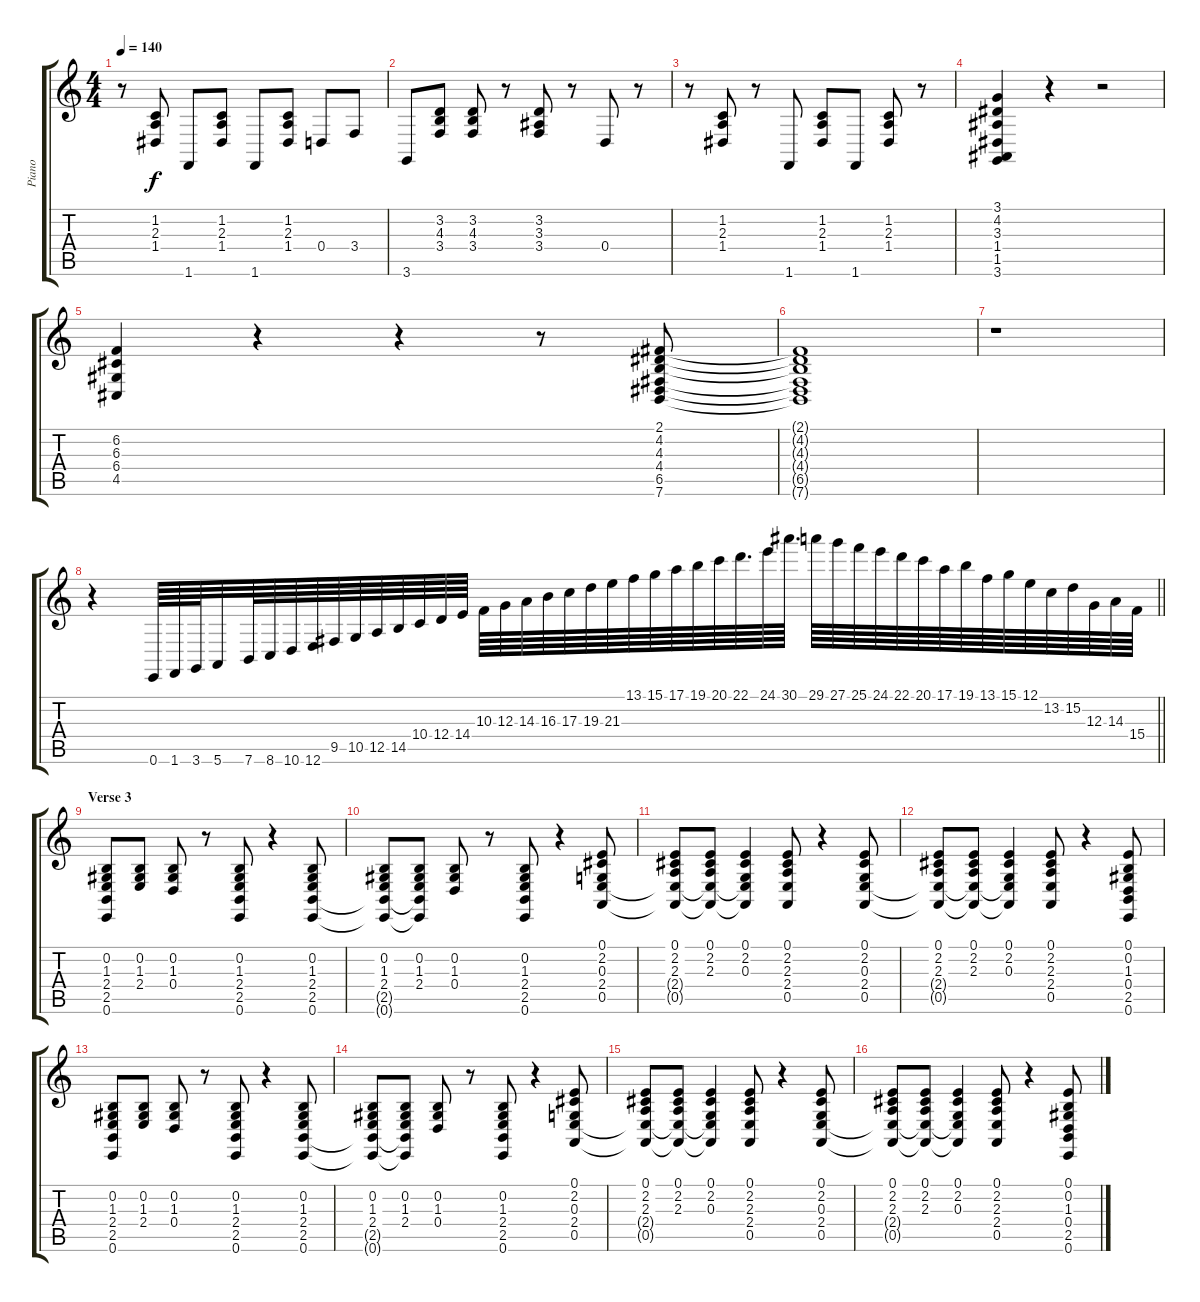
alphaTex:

\track ("Piano" "Piano") {instrument electricgrandpiano}
\staff {score tabs}
\tuning (E4 B3 G3 D3 A2 E2) {hide}
\ts (4 4)
\tempo 140
\clef g2
\ks c
r.8{dy f} (1.2 2.3 1.4).8 1.6.8 (1.2 2.3 1.4).8 1.6.8 (1.2 2.3 1.4).8 0.4.8 3.4.8 |
3.6.8 (3.2 4.3 3.4).8 (3.2 4.3 3.4).8 r.8 (3.2 3.3 3.4).8 r.8 0.4.8 r.8 |
r.8 (1.2 2.3 1.4).8 r.8 1.6.8 (1.2 2.3 1.4).8 1.6.8 (1.2 2.3 1.4).8 r.8 |
(3.1 4.2 3.3 1.4 1.5 3.6).4 r.4 r.2 |
(6.2 6.3 6.4 4.5).4 r.4 r.4 r.8 (2.1 4.2 4.3 4.4 6.5 7.6).8 |
(2.1{t} 4.2{t} 4.3{t} 4.4{t} 6.5{t} 7.6{t}).1 |
r.1 |
\barLineRight lightlight
r.4 0.6.64 1.6.64 3.6.64 5.6.32 7.6.64 8.6.64 10.6.64 12.6.64 9.5.64 10.5.64 12.5.64 14.5.64 10.4.64 12.4.64 14.4.64 10.3.64 12.3.64 14.3.64 16.3.64 17.3.64 19.3.64 21.3.64 13.1.64 15.1.64 17.1.64 19.1.64 20.1.64 22.1.64{d} 24.1.64 30.1.64{d} 29.1.64 27.1.64 25.1.64 24.1.64 22.1.64 20.1.64 17.1.64 19.1.64 13.1.64 15.1.64 12.1.64 13.2.64 15.2.64 12.3.64 14.3.64 15.4.64 |
\section ("" "Verse 3")
(0.2 1.3 2.4 2.5 0.6).8 (0.2 1.3 2.4).8 (0.2 1.3 0.4).8 r.8 (0.2 1.3 2.4 2.5 0.6).8 r.4 (0.2 1.3 2.4 2.5 0.6).8 |
(0.2 1.3 2.4 2.5{t} 0.6{t}).8 (0.2 1.3 2.4 2.5{t} 0.6{t}).8 (0.2 1.3 0.4).8 r.8 (0.2 1.3 2.4 2.5 0.6).8 r.4 (0.1 2.2 0.3 2.4 0.5).8 |
(0.1 2.2 2.3 2.4{t} 0.5{t}).8 (0.1 2.2 2.3 2.4{t} 0.5{t}).8 (0.1 2.2 0.3 2.4{t} 0.5{t}).4 (0.1 2.2 2.3 2.4 0.5).8 r.4 (0.1 2.2 0.3 2.4 0.5).8 |
(0.1 2.2 2.3 2.4{t} 0.5{t}).8 (0.1 2.2 2.3 2.4{t} 0.5{t}).8 (0.1 2.2 0.3 2.4{t} 0.5{t}).4 (0.1 2.2 2.3 2.4 0.5).8 r.4 (0.1 0.2 1.3 0.4 2.5 0.6).8 |
(0.2 1.3 2.4 2.5 0.6).8 (0.2 1.3 2.4).8 (0.2 1.3 0.4).8 r.8 (0.2 1.3 2.4 2.5 0.6).8 r.4 (0.2 1.3 2.4 2.5 0.6).8 |
(0.2 1.3 2.4 2.5{t} 0.6{t}).8 (0.2 1.3 2.4 2.5{t} 0.6{t}).8 (0.2 1.3 0.4).8 r.8 (0.2 1.3 2.4 2.5 0.6).8 r.4 (0.1 2.2 0.3 2.4 0.5).8 |
(0.1 2.2 2.3 2.4{t} 0.5{t}).8 (0.1 2.2 2.3 2.4{t} 0.5{t}).8 (0.1 2.2 0.3 2.4{t} 0.5{t}).4 (0.1 2.2 2.3 2.4 0.5).8 r.4 (0.1 2.2 0.3 2.4 0.5).8 |
(0.1 2.2 2.3 2.4{t} 0.5{t}).8 (0.1 2.2 2.3 2.4{t} 0.5{t}).8 (0.1 2.2 0.3 2.4{t} 0.5{t}).4 (0.1 2.2 2.3 2.4 0.5).8 r.4 (0.1 0.2 1.3 0.4 2.5 0.6).8
